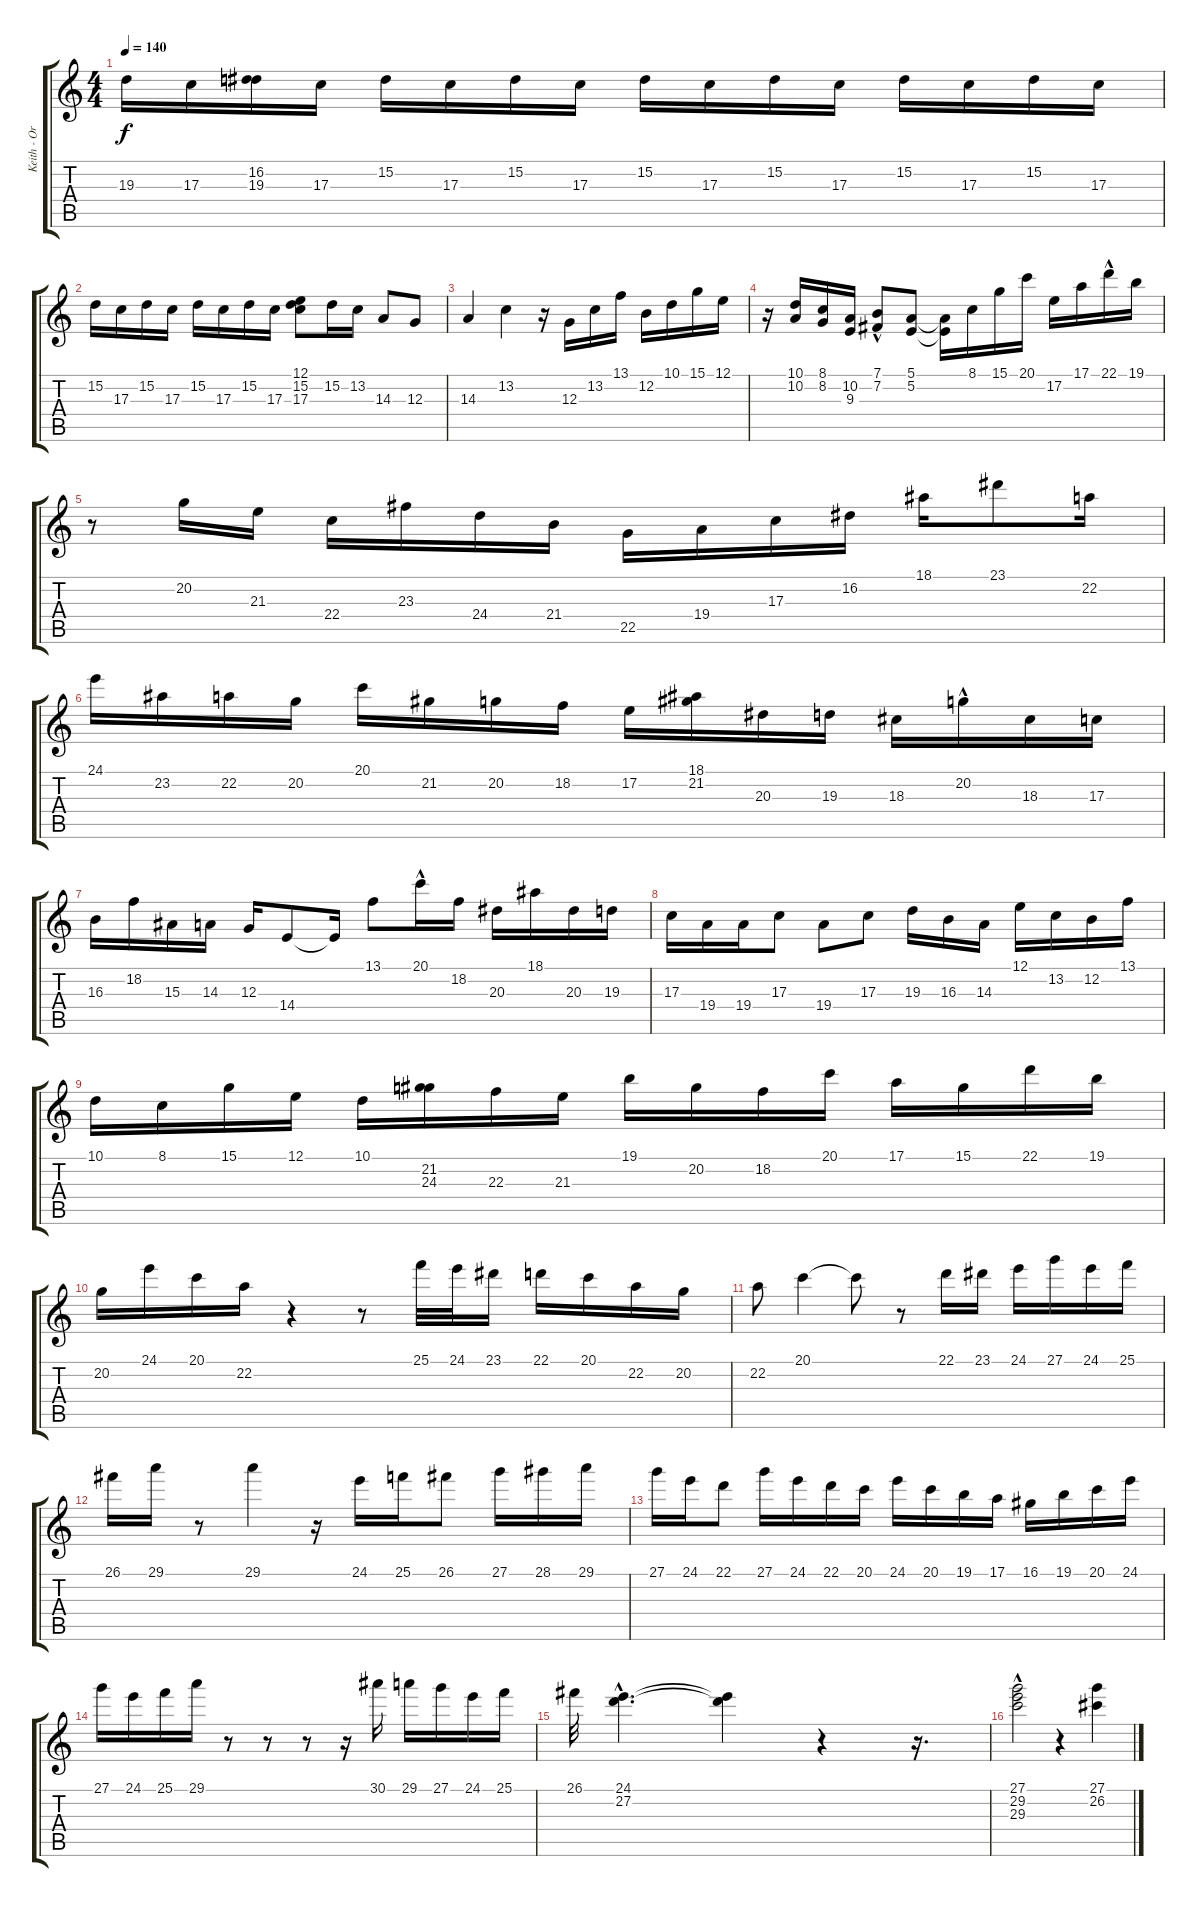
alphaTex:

\track ("Keith - Organ RH" "Keith - Or") {instrument percussiveorgan}
\staff {score tabs}
\tuning (E4 B3 G3 D3 A2 E2) {hide}
\ts (4 4)
\tempo 140
\clef g2
\ks c
19.3.16{dy f} 17.3.16 (16.2 19.3).16 17.3.16 15.2.16 17.3.16 15.2.16 17.3.16 15.2.16 17.3.16 15.2.16 17.3.16 15.2.16 17.3.16 15.2.16 17.3.16 |
15.2.16 17.3.16 15.2.16 17.3.16 15.2.16 17.3.16 15.2.16 17.3.16 (12.1 15.2 17.3).8 15.2.16 13.2.16 14.3.8 12.3.8 |
14.3.4 13.2.4 r.16 12.3.16 13.2.16 13.1.16 12.2.16 10.1.16 15.1.16 12.1.16 |
r.16 (10.1 10.2).16 (8.1 8.2).16 (10.2 9.3).16 (7.1 7.2{hac}).8 (5.1 5.2).8 (5.1{t} 5.2{t}).16 8.1.16 15.1.16 20.1.16 17.2.16 17.1.16 22.1{hac}.16 19.1.16 |
r.8 20.2.16 21.3.16 22.4.16 23.3.16 24.4.16 21.4.16 22.5.16 19.4.16 17.3.16 16.2.16 18.1.16 23.1.8 22.2.16 |
24.1.16 23.2.16 22.2.16 20.2.16 20.1.16 21.2.16 20.2.16 18.2.16 17.2.16 (18.1 21.2).16 20.3.16 19.3.16 18.3.16 20.2{hac}.16 18.3.16 17.3.16 |
16.3.16 18.2.16 15.3.16 14.3.16 12.3.16 14.4.8 14.4{t}.16 13.1.8 20.1{hac}.16 18.2.16 20.3.16 18.1.16 20.3.16 19.3.16 |
17.3.16 19.4.16 19.4.16 17.3.8 19.4.8 17.3.8 19.3.16 16.3.16 14.3.16 12.1.16 13.2.16 12.2.16 13.1.16 |
10.1.16 8.1.16 15.1.16 12.1.16 10.1.16 (21.2 24.3).16 22.3.16 21.3.16 19.1.16 20.2.16 18.2.16 20.1.16 17.1.16 15.1.16 22.1.16 19.1.16 |
20.2.16 24.1.16 20.1.16 22.2.16 r.4 r.8 25.1.32 24.1.32 23.1.16 22.1.16 20.1.16 22.2.16 20.2.16 |
22.2.8 20.1.4 20.1{t}.8 r.8 22.1.16 23.1.16 24.1.16 27.1.16 24.1.16 25.1.16 |
26.1.16 29.1.16 r.8 29.1.4 r.16 24.1.16 25.1.16 26.1.8 27.1.16 28.1.16 29.1.16 |
27.1.16 24.1.16 22.1.8 27.1.16 24.1.16 22.1.16 20.1.16 24.1.16 20.1.16 19.1.16 17.1.16 16.1.16 19.1.16 20.1.16 24.1.16 |
27.1.16 24.1.16 25.1.16 29.1.16 r.8 r.8 r.8 r.16 30.1.16 29.1.16 27.1.16 24.1.16 25.1.16 |
26.1.32 (24.1{hac} 27.2{hac}).4{d} (24.1{t} 27.2{t}).4 r.4 r.16{d} |
(27.1 29.2{hac} 29.3{hac}).2 r.4 (27.1 26.2).4
